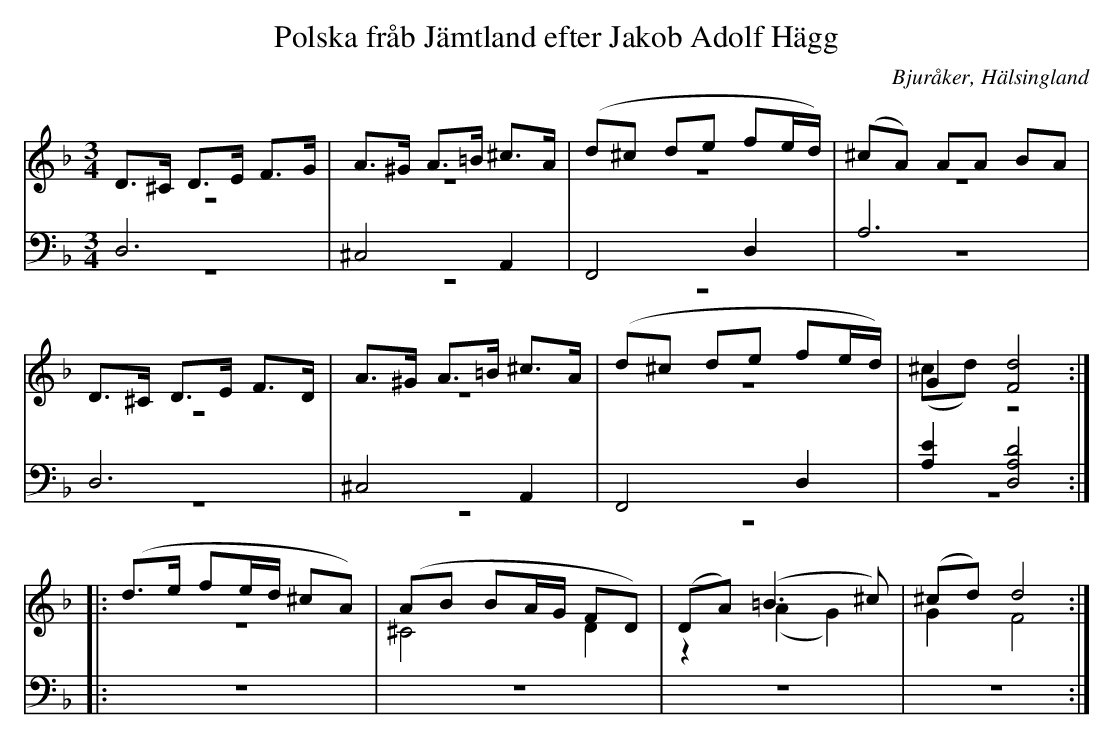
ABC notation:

X:1
T: Polska fråb Jämtland efter Jakob Adolf Hägg
O: Bjuråker, Hälsingland
M: 3/4
L: 1/8
K: Dm
V:1
V:2 merge
V:3
V:4 merge
V:1
D>^C D>E F>G|A>^G A>=B ^c>A|(d^c de fe/d/)|(^cA) AA BA|
D>^C D>E F>D|A>^G A>=B ^c>A|(d^c de fe/d/)|G2 [F4d4]:|
|:(d>e fe/d/ ^cA)|(AB BA/G/ FD)|(DA) (=B3 ^c)|(^cd) d4:|
V:2
z6|z6|z6|z6|
z6|z6|z6|(^cd) z4:|
|:z6|^C4 D2|z2 (A2 G2)|G2 F4:|
V:3 clef=bass
D,6|^C,4 A,,2|F,,4 D,2|A,6|
D,6|^C,4 A,,2|F,,4 D,2|[A,2E2] [D,4A,4D4]:|
|:z6|z6|z6|z6:|
V:4 clef=bass
z6|z6|z6|z6|
z6|z6|z6|z6:|
|:z6|z6|z6|z6:|
